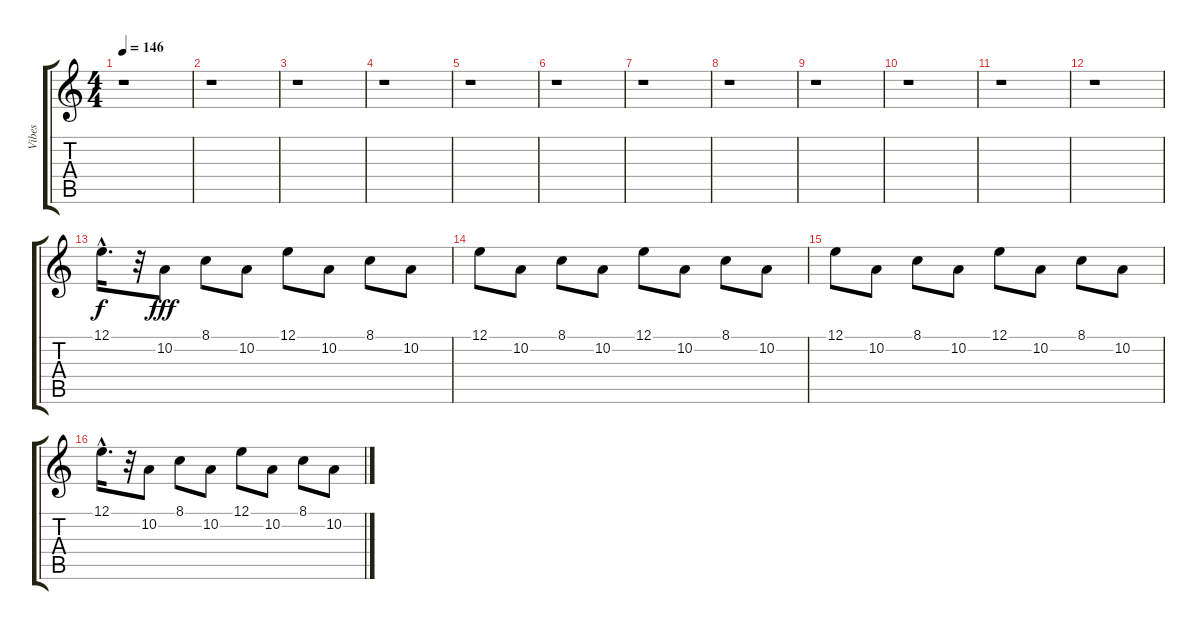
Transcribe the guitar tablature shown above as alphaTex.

\track ("Vibes" "Vibes") {instrument vibraphone}
\staff {score tabs}
\tuning (E4 B3 G3 D3 A2 E2) {hide}
\ts (4 4)
\tempo 146
\clef g2
\ks c
r.1{dy fff} |
r.1 |
r.1 |
r.1 |
r.1 |
r.1 |
r.1 |
r.1 |
r.1 |
r.1 |
r.1 |
r.1 |
12.1{hac}.16{d dy f} r.32 10.2.8{dy fff} 8.1.8 10.2.8 12.1.8 10.2.8 8.1.8 10.2.8 |
12.1.8 10.2.8 8.1.8 10.2.8 12.1.8 10.2.8 8.1.8 10.2.8 |
12.1.8 10.2.8 8.1.8 10.2.8 12.1.8 10.2.8 8.1.8 10.2.8 |
12.1{hac}.16{d} r.32 10.2.8 8.1.8 10.2.8 12.1.8 10.2.8 8.1.8 10.2.8
